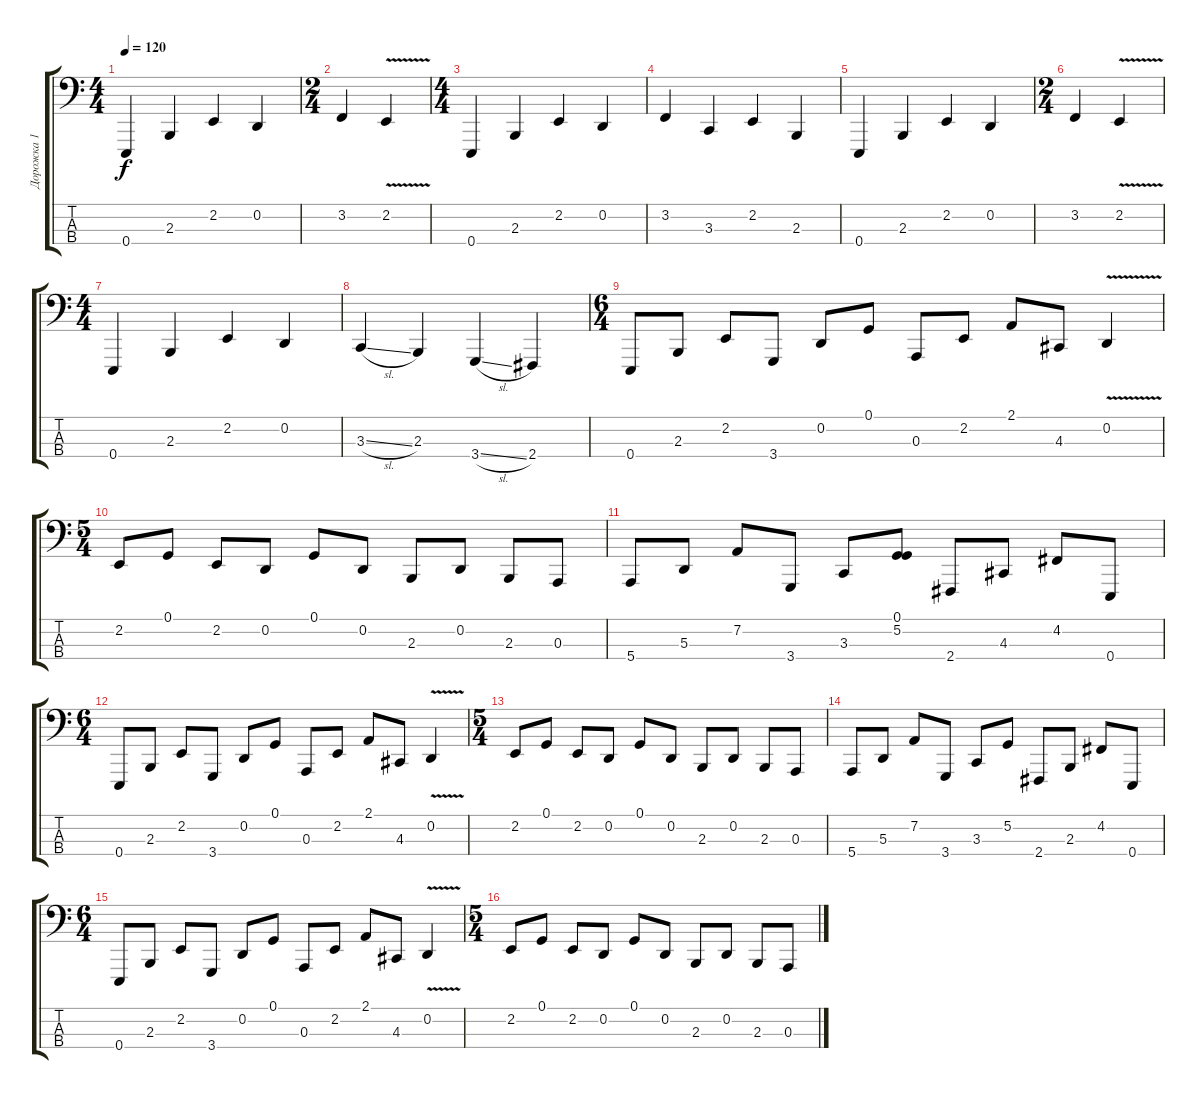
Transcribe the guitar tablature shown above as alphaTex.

\track ("Дорожка 1" "Дорожка 1") {instrument lead2sawtooth}
\staff {score tabs}
\tuning (G2 D2 A1 E1) {hide}
\ts (4 4)
\tempo 120
\clef f4
\ks c
0.4.4{dy f} 2.3.4 2.2.4 0.2.4 |
\ts (2 4)
3.2.4 2.2{v}.4 |
\ts (4 4)
0.4.4 2.3.4 2.2.4 0.2.4 |
3.2.4 3.3.4 2.2.4 2.3.4 |
0.4.4 2.3.4 2.2.4 0.2.4 |
\ts (2 4)
3.2.4 2.2{v}.4 |
\ts (4 4)
0.4.4 2.3.4 2.2.4 0.2.4 |
3.3{sl}.4 2.3.4 3.4{sl}.4 2.4.4 |
\ts (6 4)
0.4.8 2.3.8 2.2.8 3.4.8 0.2.8 0.1.8 0.3.8 2.2.8 2.1.8 4.3.8 0.2{v}.4 |
\ts (5 4)
2.2.8 0.1.8 2.2.8 0.2.8 0.1.8 0.2.8 2.3.8 0.2.8 2.3.8 0.3.8 |
5.4.8 5.3.8 7.2.8 3.4.8 3.3.8 (0.1 5.2).8 2.4.8 4.3.8 4.2.8 0.4.8 |
\ts (6 4)
0.4.8 2.3.8 2.2.8 3.4.8 0.2.8 0.1.8 0.3.8 2.2.8 2.1.8 4.3.8 0.2{v}.4 |
\ts (5 4)
2.2.8 0.1.8 2.2.8 0.2.8 0.1.8 0.2.8 2.3.8 0.2.8 2.3.8 0.3.8 |
5.4.8 5.3.8 7.2.8 3.4.8 3.3.8 5.2.8 2.4.8 2.3.8 4.2.8 0.4.8 |
\ts (6 4)
0.4.8 2.3.8 2.2.8 3.4.8 0.2.8 0.1.8 0.3.8 2.2.8 2.1.8 4.3.8 0.2{v}.4 |
\ts (5 4)
2.2.8 0.1.8 2.2.8 0.2.8 0.1.8 0.2.8 2.3.8 0.2.8 2.3.8 0.3.8
